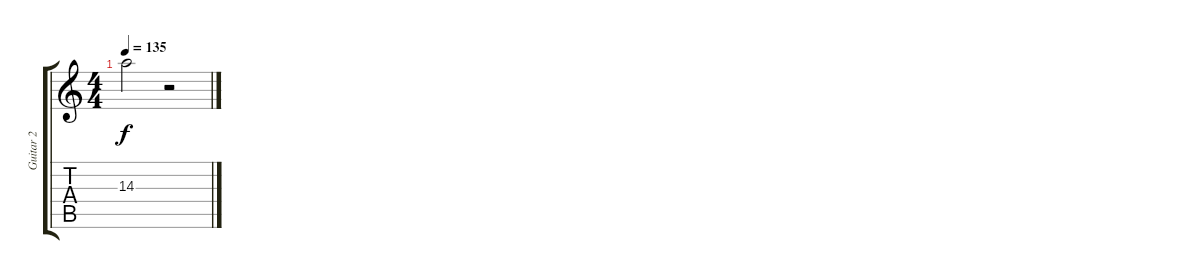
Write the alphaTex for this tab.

\track ("Guitar 2" "Guitar 2") {instrument overdrivenguitar}
\staff {score tabs}
\tuning (E4 B3 G3 D3 A2 E2) {hide}
\ts (4 4)
\tempo 135
\clef g2
\ks c
14.3{t}.2{dy f} r.2
